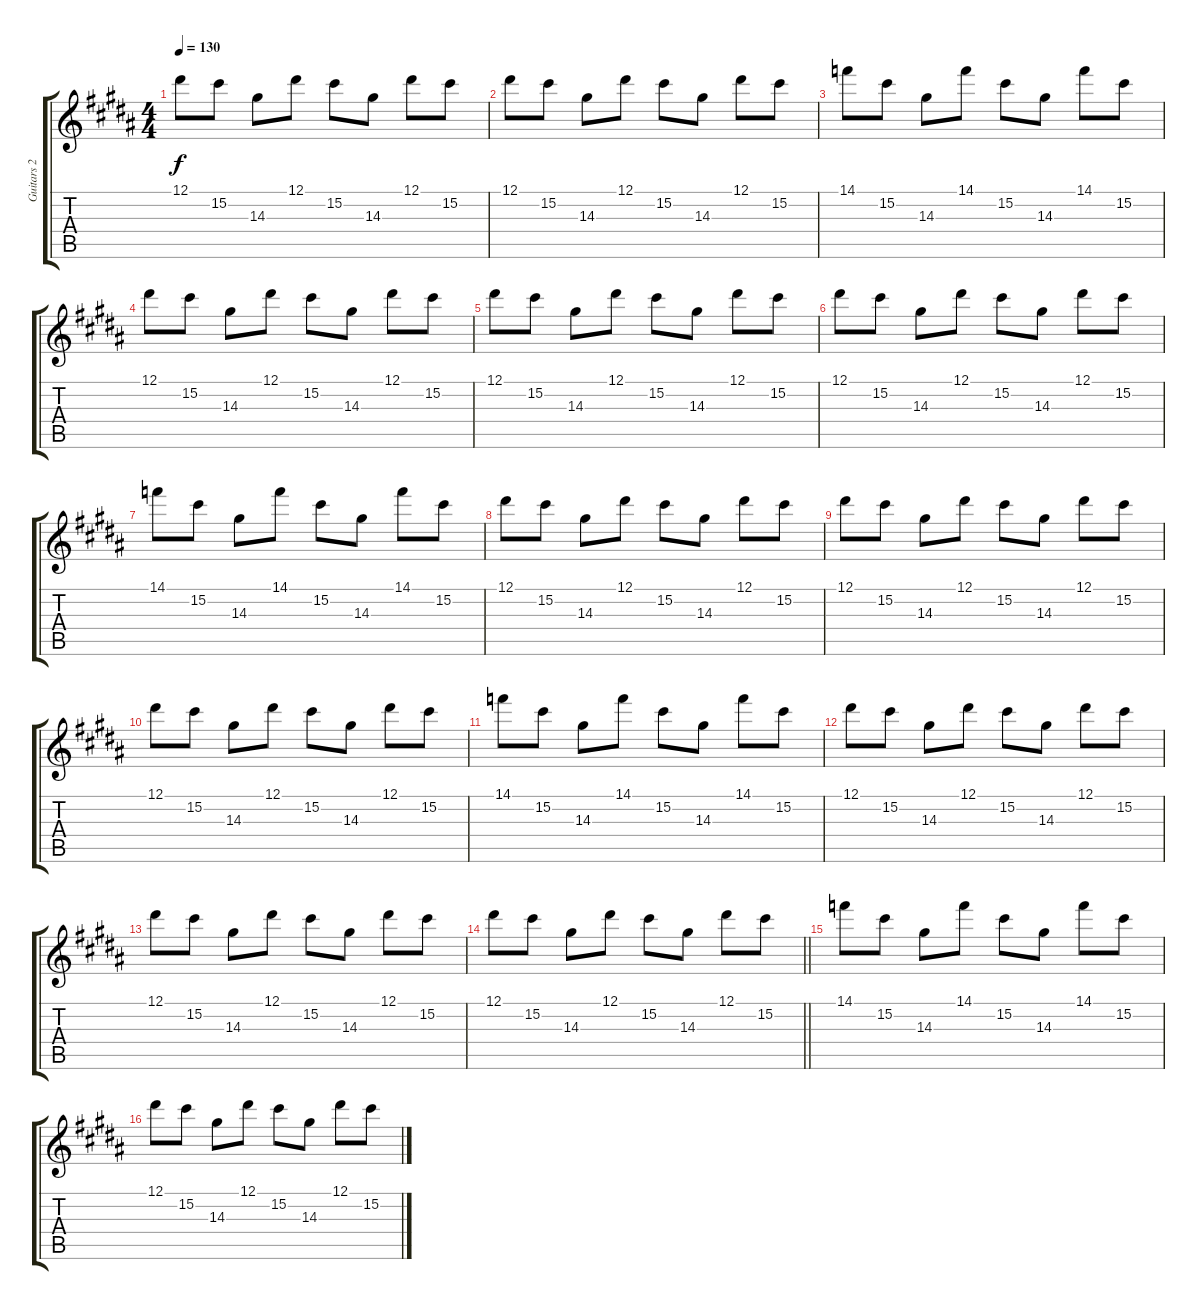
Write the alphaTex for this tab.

\track ("Guitars 2" "Guitars 2") {instrument electricguitarclean}
\staff {score tabs}
\tuning (Eb4 Bb3 Gb3 Db3 Ab2 Db3) {hide}
\ts (4 4)
\tempo 130
\clef g2
\ks b
12.1.8{dy f} 15.2.8 14.3.8 12.1.8 15.2.8 14.3.8 12.1.8 15.2.8 |
12.1.8 15.2.8 14.3.8 12.1.8 15.2.8 14.3.8 12.1.8 15.2.8 |
14.1.8 15.2.8 14.3.8 14.1.8 15.2.8 14.3.8 14.1.8 15.2.8 |
12.1.8 15.2.8 14.3.8 12.1.8 15.2.8 14.3.8 12.1.8 15.2.8 |
12.1.8 15.2.8 14.3.8 12.1.8 15.2.8 14.3.8 12.1.8 15.2.8 |
12.1.8 15.2.8 14.3.8 12.1.8 15.2.8 14.3.8 12.1.8 15.2.8 |
14.1.8 15.2.8 14.3.8 14.1.8 15.2.8 14.3.8 14.1.8 15.2.8 |
12.1.8 15.2.8 14.3.8 12.1.8 15.2.8 14.3.8 12.1.8 15.2.8 |
12.1.8 15.2.8 14.3.8 12.1.8 15.2.8 14.3.8 12.1.8 15.2.8 |
12.1.8 15.2.8 14.3.8 12.1.8 15.2.8 14.3.8 12.1.8 15.2.8 |
14.1.8 15.2.8 14.3.8 14.1.8 15.2.8 14.3.8 14.1.8 15.2.8 |
12.1.8 15.2.8 14.3.8 12.1.8 15.2.8 14.3.8 12.1.8 15.2.8 |
12.1.8 15.2.8 14.3.8 12.1.8 15.2.8 14.3.8 12.1.8 15.2.8 |
\barLineRight lightlight
12.1.8 15.2.8 14.3.8 12.1.8 15.2.8 14.3.8 12.1.8 15.2.8 |
14.1.8 15.2.8 14.3.8 14.1.8 15.2.8 14.3.8 14.1.8 15.2.8 |
12.1.8 15.2.8 14.3.8 12.1.8 15.2.8 14.3.8 12.1.8 15.2.8
